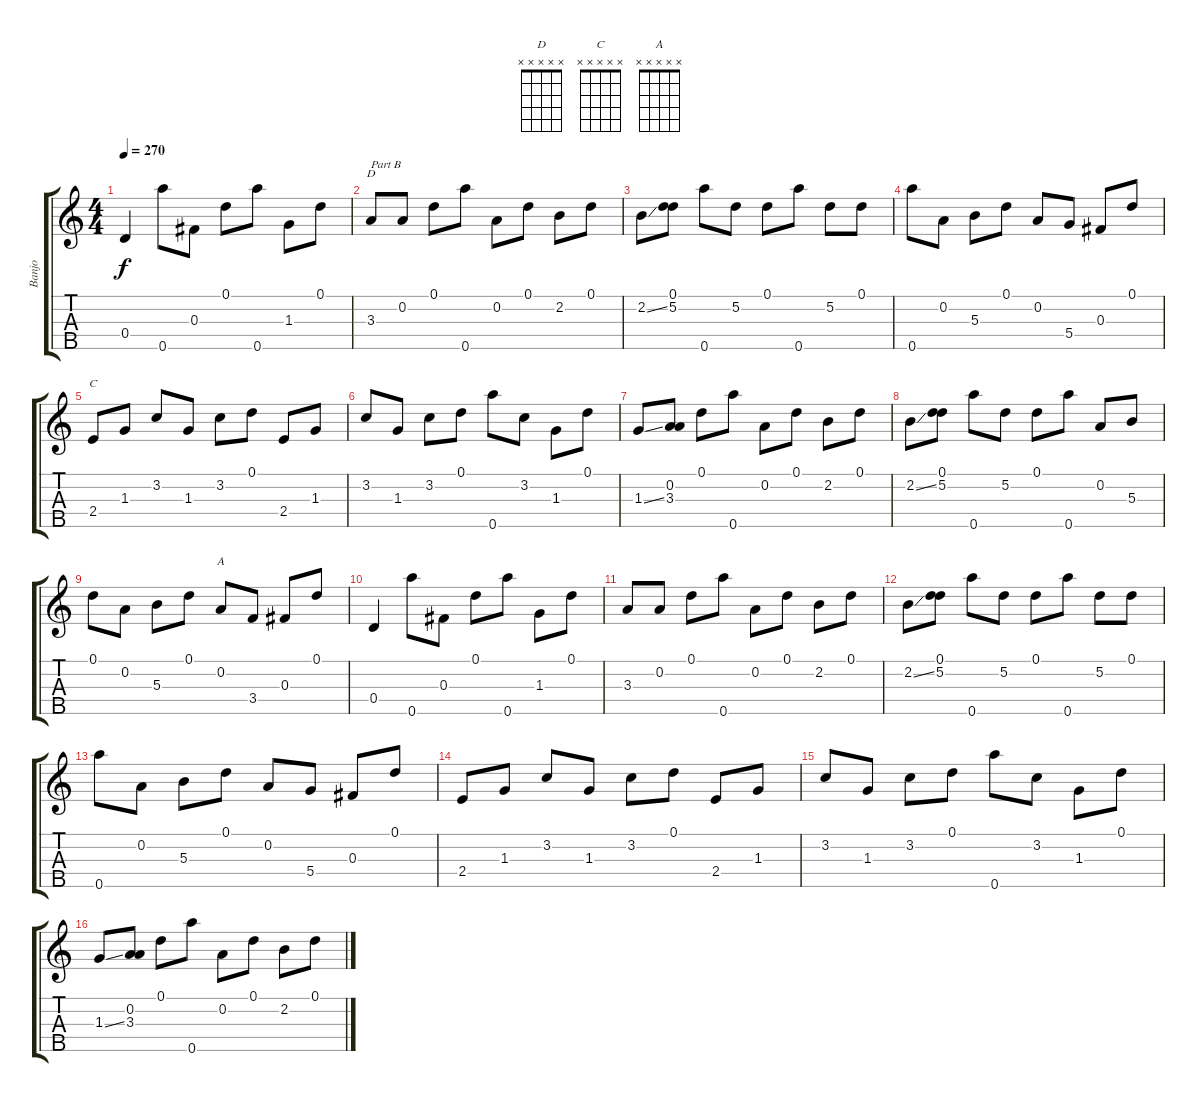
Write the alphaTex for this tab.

\track ("Banjo" "Banjo") {instrument banjo}
\staff {score tabs}
\tuning (D4 A3 Gb3 D3 A4) {hide}
\displaytranspose 12
\chord ("D" x x x x x) {firstfret 0}
\chord ("C" x x x x x) {firstfret 0}
\chord ("A" x x x x x) {firstfret 0}
\ts (4 4)
\tempo 270
\clef g2
\ks c
0.4.4{dy f} 0.5.8 0.3.8 0.1.8 0.5.8 1.3.8 0.1.8 |
3.3.8{ch "D" txt "Part B"} 0.2.8 0.1.8 0.5.8 0.2.8 0.1.8 2.2.8 0.1.8 |
2.2{ss}.8 (0.1 5.2).8 0.5.8 5.2.8 0.1.8 0.5.8 5.2.8 0.1.8 |
0.5.8 0.2.8 5.3.8 0.1.8 0.2.8 5.4.8 0.3.8 0.1.8 |
2.4.8{ch "C"} 1.3.8 3.2.8 1.3.8 3.2.8 0.1.8 2.4.8 1.3.8 |
3.2.8 1.3.8 3.2.8 0.1.8 0.5.8 3.2.8 1.3.8 0.1.8 |
1.3{ss}.8 (0.2 3.3).8 0.1.8 0.5.8 0.2.8 0.1.8 2.2.8 0.1.8 |
2.2{ss}.8 (0.1 5.2).8 0.5.8 5.2.8 0.1.8 0.5.8 0.2.8 5.3.8 |
0.1.8 0.2.8 5.3.8 0.1.8 0.2.8{ch "A"} 3.4.8 0.3.8 0.1.8 |
0.4.4 0.5.8 0.3.8 0.1.8 0.5.8 1.3.8 0.1.8 |
3.3.8 0.2.8 0.1.8 0.5.8 0.2.8 0.1.8 2.2.8 0.1.8 |
2.2{ss}.8 (0.1 5.2).8 0.5.8 5.2.8 0.1.8 0.5.8 5.2.8 0.1.8 |
0.5.8 0.2.8 5.3.8 0.1.8 0.2.8 5.4.8 0.3.8 0.1.8 |
2.4.8 1.3.8 3.2.8 1.3.8 3.2.8 0.1.8 2.4.8 1.3.8 |
3.2.8 1.3.8 3.2.8 0.1.8 0.5.8 3.2.8 1.3.8 0.1.8 |
1.3{ss}.8 (0.2 3.3).8 0.1.8 0.5.8 0.2.8 0.1.8 2.2.8 0.1.8
